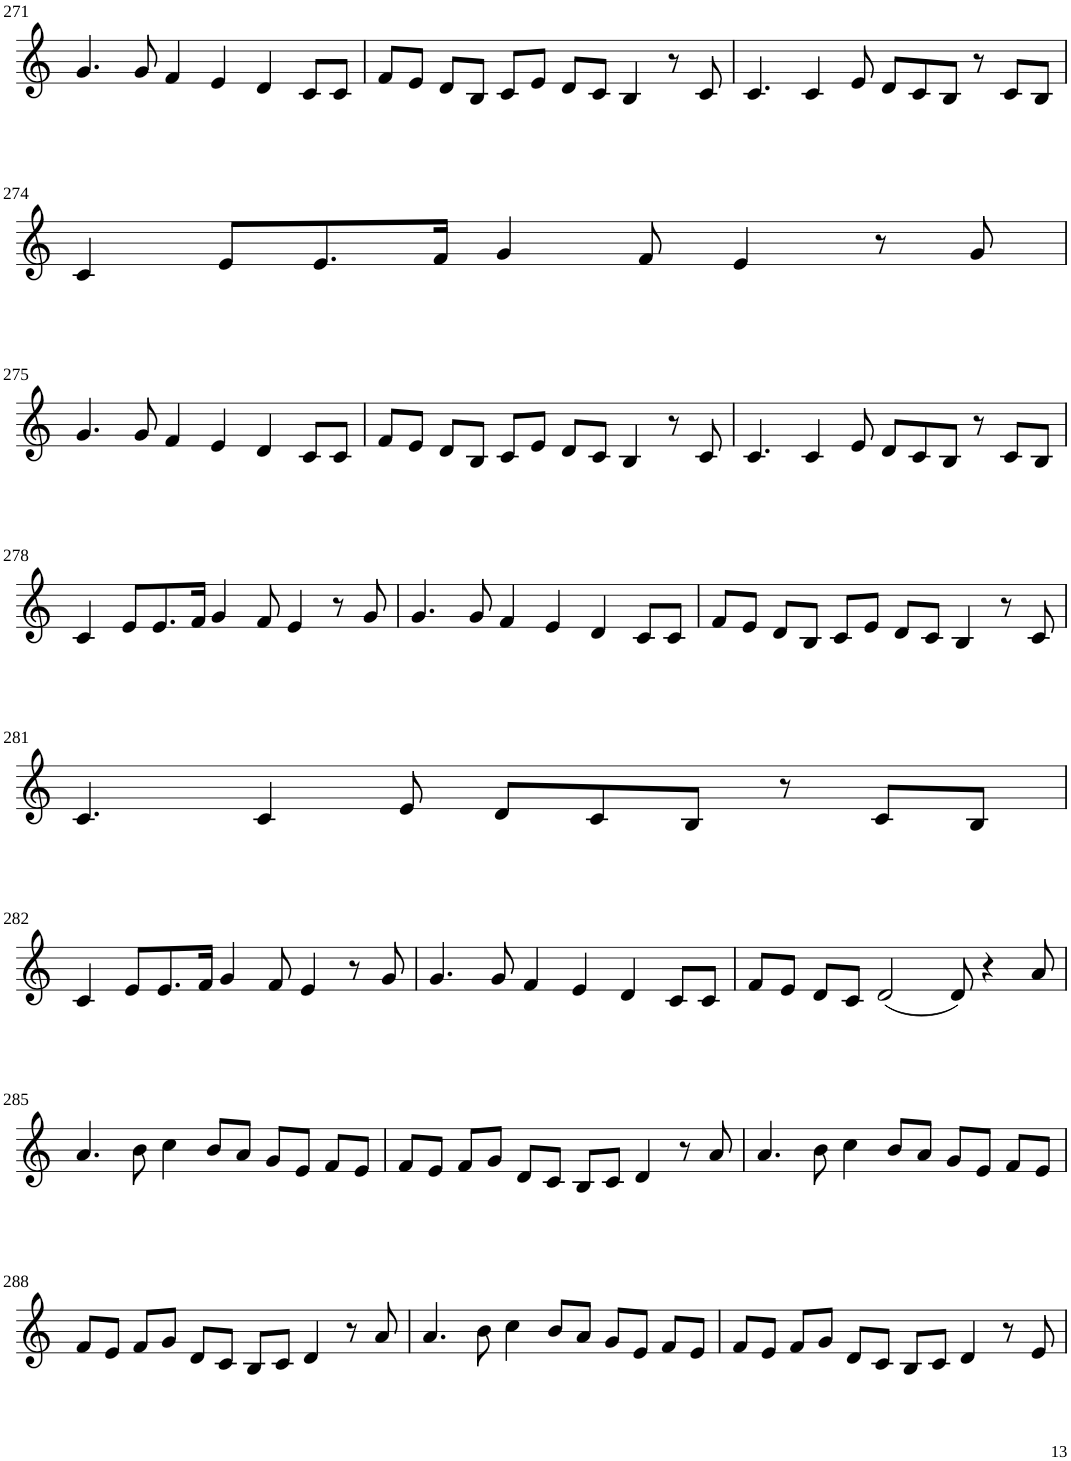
**kern
*part1
*staff1
*I"Violin
!!LO:PB:g=z
*clefG2
*k[]
*M6/4
=271
4.g/
8g/
4f/
4e/
4d/
8c/L
8c/J
=272
8f/L
8e/J
8d/L
8B/J
8c/L
8e/J
8d/L
8c/J
4B/
8r
8c/
=273
4.c/
4c/
8e/
8d/L
8c/
8B/J
8r
8c/L
8B/J
!!LO:LB:g=z
=274
4c/
8e/L
8.e/
16f/Jk
4g/
8f/
4e/
8r
8g/
!!LO:LB:g=z
=275
4.g/
8g/
4f/
4e/
4d/
8c/L
8c/J
=276
8f/L
8e/J
8d/L
8B/J
8c/L
8e/J
8d/L
8c/J
4B/
8r
8c/
=277
4.c/
4c/
8e/
8d/L
8c/
8B/J
8r
8c/L
8B/J
!!LO:LB:g=z
=278
4c/
8e/L
8.e/
16f/Jk
4g/
8f/
4e/
8r
8g/
=279
4.g/
8g/
4f/
4e/
4d/
8c/L
8c/J
=280
8f/L
8e/J
8d/L
8B/J
8c/L
8e/J
8d/L
8c/J
4B/
8r
8c/
!!LO:LB:g=z
=281
4.c/
4c/
8e/
8d/L
8c/
8B/J
8r
8c/L
8B/J
!!LO:LB:g=z
=282
4c/
8e/L
8.e/
16f/Jk
4g/
8f/
4e/
8r
8g/
=283
4.g/
8g/
4f/
4e/
4d/
8c/L
8c/J
=284
8f/L
8e/J
8d/L
8c/J
(2d/
8d/)
4r
8a/
!!LO:LB:g=z
=285
4.a/
8b\
4cc\
8b/L
8a/J
8g/L
8e/J
8f/L
8e/J
=286
8f/L
8e/J
8f/L
8g/J
8d/L
8c/J
8B/L
8c/J
4d/
8r
8a/
=287
4.a/
8b\
4cc\
8b/L
8a/J
8g/L
8e/J
8f/L
8e/J
!!LO:LB:g=z
=288
8f/L
8e/J
8f/L
8g/J
8d/L
8c/J
8B/L
8c/J
4d/
8r
8a/
=289
4.a/
8b\
4cc\
8b/L
8a/J
8g/L
8e/J
8f/L
8e/J
=290
8f/L
8e/J
8f/L
8g/J
8d/L
8c/J
8B/L
8c/J
4d/
8r
8e/
=
*-
